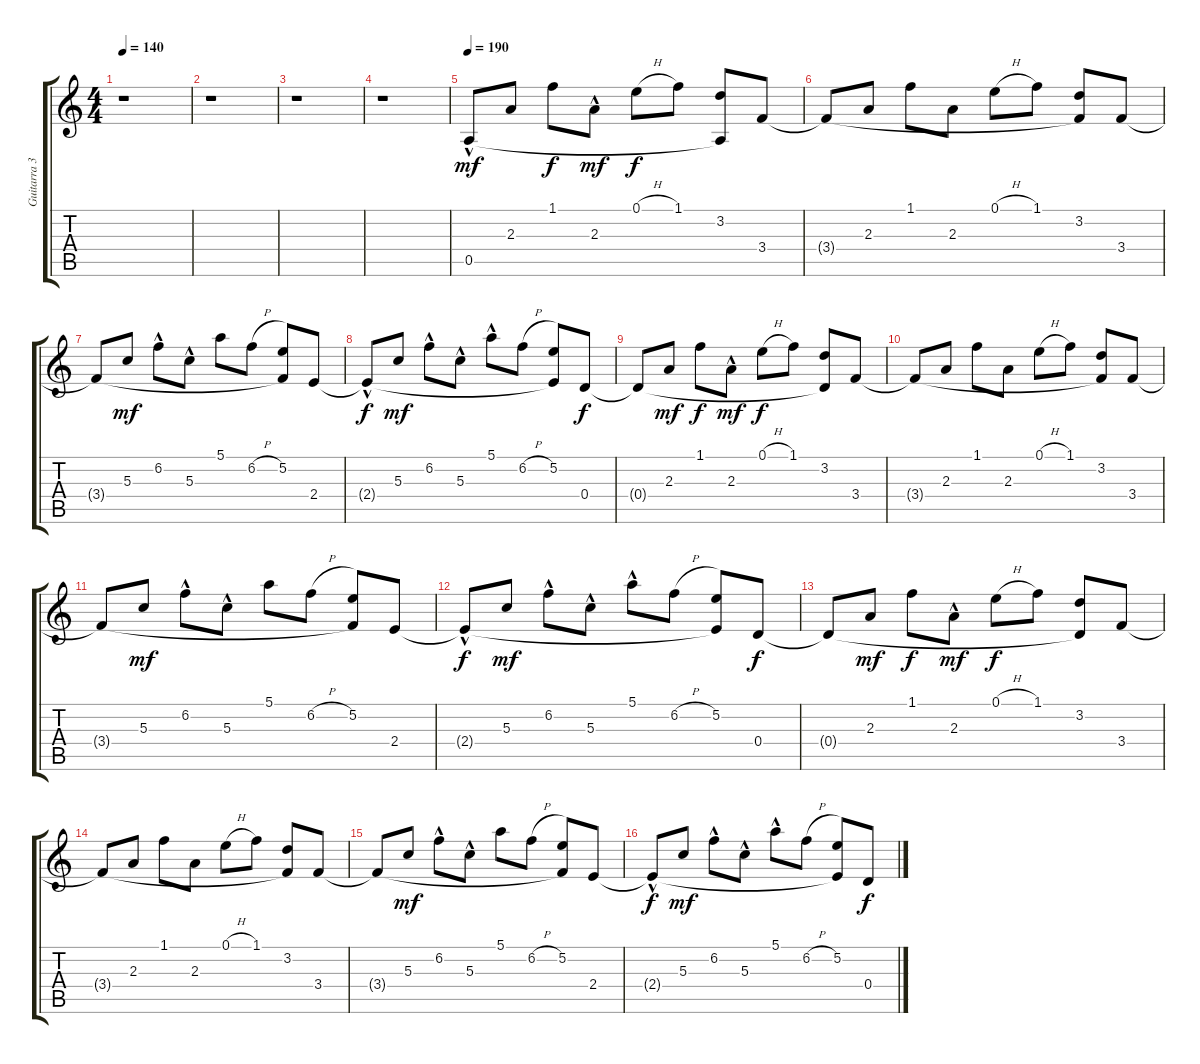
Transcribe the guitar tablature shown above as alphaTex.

\track ("Guitarra 3" "Guitarra 3") {instrument electricguitarclean}
\staff {score tabs}
\tuning (E4 B3 G3 D3 A2 E2) {hide}
\ts (4 4)
\tempo 140
\clef g2
\ks c
r.1{dy mf} |
r.1 |
r.1 |
r.1 |
\tempo 190
0.5{hac}.8 2.3.8 1.1.8{dy f} 2.3{hac}.8{dy mf} 0.1{h}.8{dy f} 1.1.8 (3.2 0.5{t}).8 3.4.8 |
3.4{t}.8 2.3.8 1.1.8 2.3.8 0.1{h}.8 1.1.8 (3.2 3.4{t}).8 3.4.8 |
3.4{t}.8 5.3.8{dy mf} 6.2{hac}.8 5.3{hac}.8 5.1.8 6.2{h}.8 (5.2 3.4{t}).8 2.4.8 |
2.4{hac t}.8{dy f} 5.3.8{dy mf} 6.2{hac}.8 5.3{hac}.8 5.1{hac}.8 6.2{h}.8 (5.2 2.4{t}).8 0.4.8{dy f} |
0.4{t}.8 2.3.8{dy mf} 1.1.8{dy f} 2.3{hac}.8{dy mf} 0.1{h}.8{dy f} 1.1.8 (3.2 0.4{t}).8 3.4.8 |
3.4{t}.8 2.3.8 1.1.8 2.3.8 0.1{h}.8 1.1.8 (3.2 3.4{t}).8 3.4.8 |
3.4{t}.8 5.3.8{dy mf} 6.2{hac}.8 5.3{hac}.8 5.1.8 6.2{h}.8 (5.2 3.4{t}).8 2.4.8 |
2.4{hac t}.8{dy f} 5.3.8{dy mf} 6.2{hac}.8 5.3{hac}.8 5.1{hac}.8 6.2{h}.8 (5.2 2.4{t}).8 0.4.8{dy f} |
0.4{t}.8 2.3.8{dy mf} 1.1.8{dy f} 2.3{hac}.8{dy mf} 0.1{h}.8{dy f} 1.1.8 (3.2 0.4{t}).8 3.4.8 |
3.4{t}.8 2.3.8 1.1.8 2.3.8 0.1{h}.8 1.1.8 (3.2 3.4{t}).8 3.4.8 |
3.4{t}.8 5.3.8{dy mf} 6.2{hac}.8 5.3{hac}.8 5.1.8 6.2{h}.8 (5.2 3.4{t}).8 2.4.8 |
2.4{hac t}.8{dy f} 5.3.8{dy mf} 6.2{hac}.8 5.3{hac}.8 5.1{hac}.8 6.2{h}.8 (5.2 2.4{t}).8 0.4.8{dy f}
